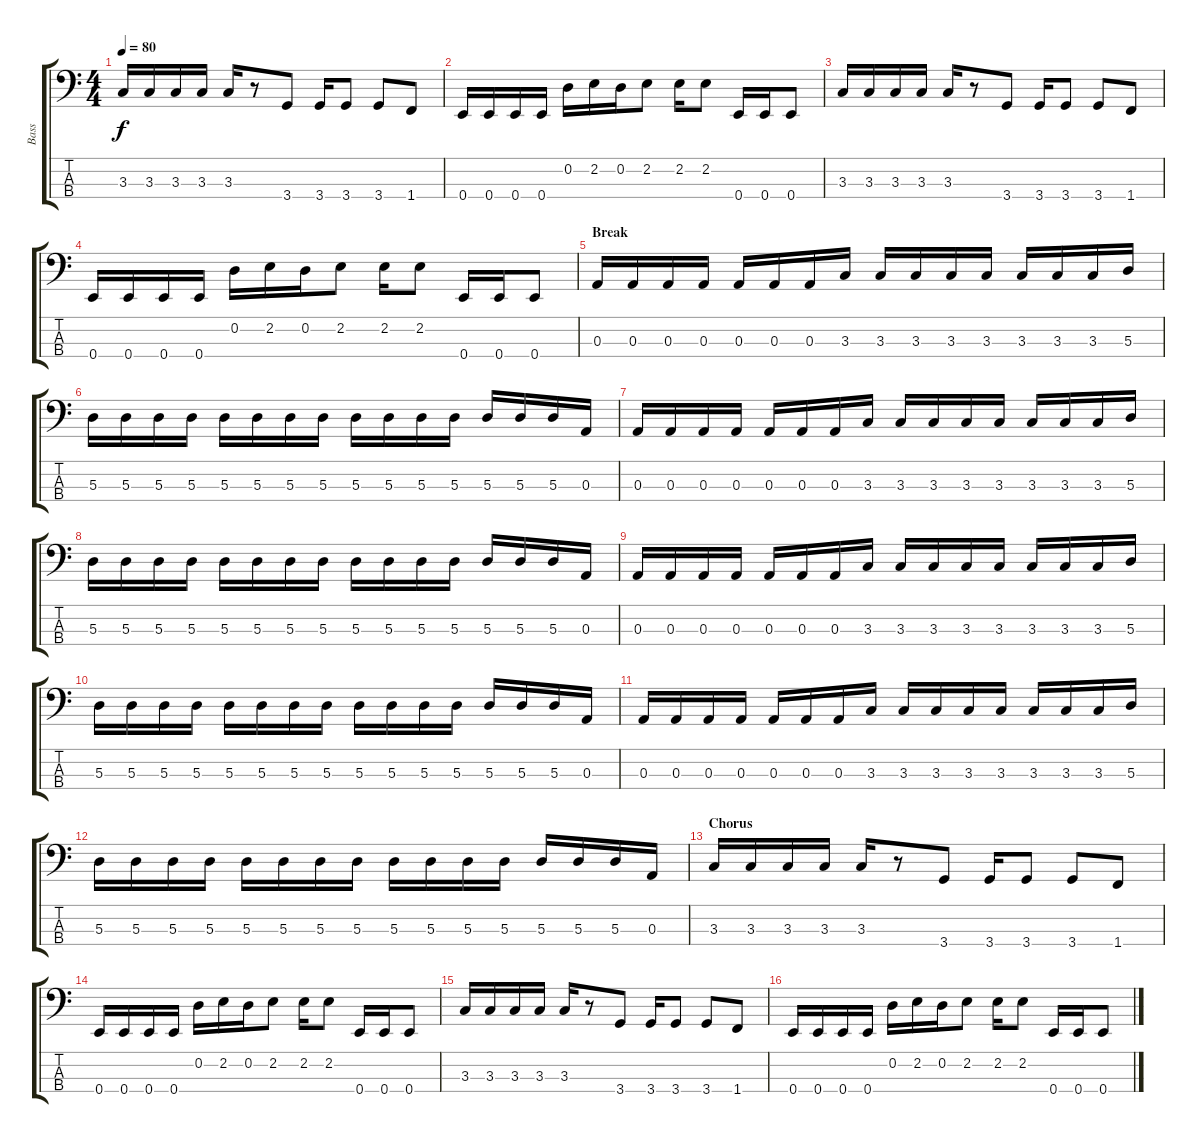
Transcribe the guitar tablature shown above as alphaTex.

\track ("Bass" "Bass") {instrument electricbasspick}
\staff {score tabs}
\tuning (G2 D2 A1 E1) {hide}
\ts (4 4)
\tempo 80
\clef f4
\ks c
3.3.16{dy f} 3.3.16 3.3.16 3.3.16 3.3.16 r.8 3.4.8 3.4.16 3.4.8 3.4.8 1.4.8 |
0.4.16 0.4.16 0.4.16 0.4.16 0.2.16 2.2.16 0.2.16 2.2.8 2.2.16 2.2.8 0.4.16 0.4.16 0.4.8 |
3.3.16 3.3.16 3.3.16 3.3.16 3.3.16 r.8 3.4.8 3.4.16 3.4.8 3.4.8 1.4.8 |
0.4.16 0.4.16 0.4.16 0.4.16 0.2.16 2.2.16 0.2.16 2.2.8 2.2.16 2.2.8 0.4.16 0.4.16 0.4.8 |
\section ("" "Break")
0.3.16 0.3.16 0.3.16 0.3.16 0.3.16 0.3.16 0.3.16 3.3.16 3.3.16 3.3.16 3.3.16 3.3.16 3.3.16 3.3.16 3.3.16 5.3.16 |
5.3.16 5.3.16 5.3.16 5.3.16 5.3.16 5.3.16 5.3.16 5.3.16 5.3.16 5.3.16 5.3.16 5.3.16 5.3.16 5.3.16 5.3.16 0.3.16 |
0.3.16 0.3.16 0.3.16 0.3.16 0.3.16 0.3.16 0.3.16 3.3.16 3.3.16 3.3.16 3.3.16 3.3.16 3.3.16 3.3.16 3.3.16 5.3.16 |
5.3.16 5.3.16 5.3.16 5.3.16 5.3.16 5.3.16 5.3.16 5.3.16 5.3.16 5.3.16 5.3.16 5.3.16 5.3.16 5.3.16 5.3.16 0.3.16 |
0.3.16 0.3.16 0.3.16 0.3.16 0.3.16 0.3.16 0.3.16 3.3.16 3.3.16 3.3.16 3.3.16 3.3.16 3.3.16 3.3.16 3.3.16 5.3.16 |
5.3.16 5.3.16 5.3.16 5.3.16 5.3.16 5.3.16 5.3.16 5.3.16 5.3.16 5.3.16 5.3.16 5.3.16 5.3.16 5.3.16 5.3.16 0.3.16 |
0.3.16 0.3.16 0.3.16 0.3.16 0.3.16 0.3.16 0.3.16 3.3.16 3.3.16 3.3.16 3.3.16 3.3.16 3.3.16 3.3.16 3.3.16 5.3.16 |
5.3.16 5.3.16 5.3.16 5.3.16 5.3.16 5.3.16 5.3.16 5.3.16 5.3.16 5.3.16 5.3.16 5.3.16 5.3.16 5.3.16 5.3.16 0.3.16 |
\section ("" "Chorus")
3.3.16 3.3.16 3.3.16 3.3.16 3.3.16 r.8 3.4.8 3.4.16 3.4.8 3.4.8 1.4.8 |
0.4.16 0.4.16 0.4.16 0.4.16 0.2.16 2.2.16 0.2.16 2.2.8 2.2.16 2.2.8 0.4.16 0.4.16 0.4.8 |
3.3.16 3.3.16 3.3.16 3.3.16 3.3.16 r.8 3.4.8 3.4.16 3.4.8 3.4.8 1.4.8 |
0.4.16 0.4.16 0.4.16 0.4.16 0.2.16 2.2.16 0.2.16 2.2.8 2.2.16 2.2.8 0.4.16 0.4.16 0.4.8
